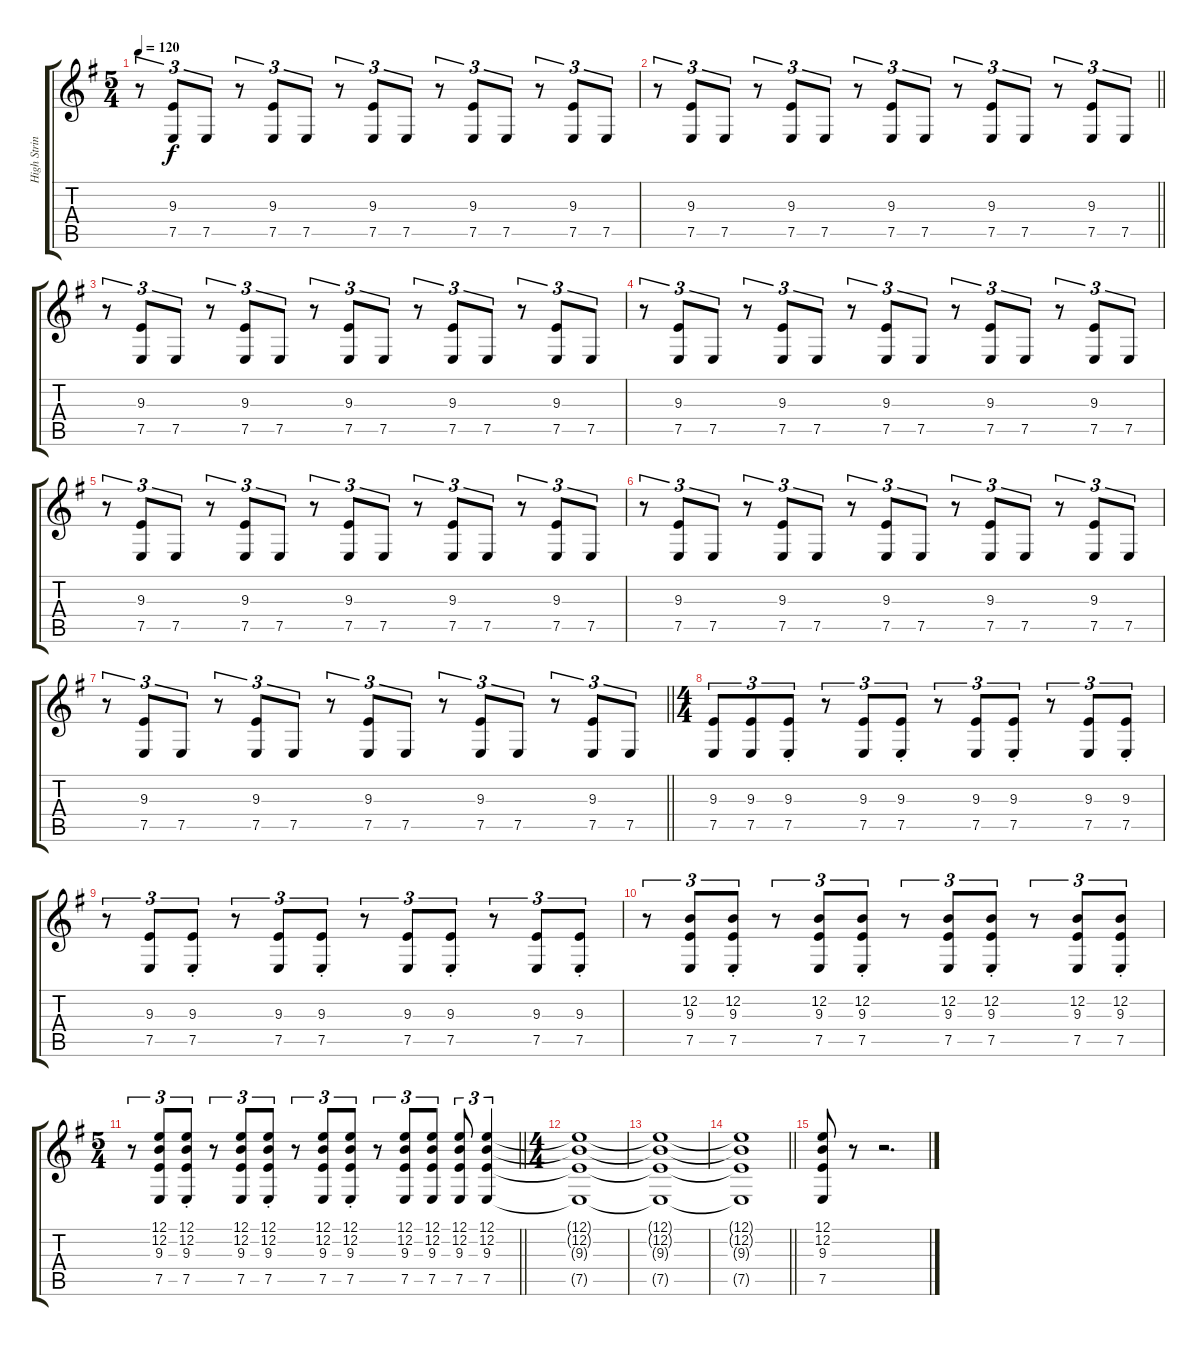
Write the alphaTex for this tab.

\track ("High Strings Standard" "High Strin") {instrument stringensemble1}
\staff {score tabs}
\tuning (E4 B3 G3 D3 A2 E2) {hide}
\ts (5 4)
\tempo 120
\clef g2
\ks eminor
r.8{tu (3 2) dy f} (9.3 7.5).8{tu (3 2)} 7.5.8{tu (3 2)} r.8{tu (3 2)} (9.3 7.5).8{tu (3 2)} 7.5.8{tu (3 2)} r.8{tu (3 2)} (9.3 7.5).8{tu (3 2)} 7.5.8{tu (3 2)} r.8{tu (3 2)} (9.3 7.5).8{tu (3 2)} 7.5.8{tu (3 2)} r.8{tu (3 2)} (9.3 7.5).8{tu (3 2)} 7.5.8{tu (3 2)} |
\barLineRight lightlight
r.8{tu (3 2)} (9.3 7.5).8{tu (3 2)} 7.5.8{tu (3 2)} r.8{tu (3 2)} (9.3 7.5).8{tu (3 2)} 7.5.8{tu (3 2)} r.8{tu (3 2)} (9.3 7.5).8{tu (3 2)} 7.5.8{tu (3 2)} r.8{tu (3 2)} (9.3 7.5).8{tu (3 2)} 7.5.8{tu (3 2)} r.8{tu (3 2)} (9.3 7.5).8{tu (3 2)} 7.5.8{tu (3 2)} |
r.8{tu (3 2)} (9.3 7.5).8{tu (3 2)} 7.5.8{tu (3 2)} r.8{tu (3 2)} (9.3 7.5).8{tu (3 2)} 7.5.8{tu (3 2)} r.8{tu (3 2)} (9.3 7.5).8{tu (3 2)} 7.5.8{tu (3 2)} r.8{tu (3 2)} (9.3 7.5).8{tu (3 2)} 7.5.8{tu (3 2)} r.8{tu (3 2)} (9.3 7.5).8{tu (3 2)} 7.5.8{tu (3 2)} |
r.8{tu (3 2)} (9.3 7.5).8{tu (3 2)} 7.5.8{tu (3 2)} r.8{tu (3 2)} (9.3 7.5).8{tu (3 2)} 7.5.8{tu (3 2)} r.8{tu (3 2)} (9.3 7.5).8{tu (3 2)} 7.5.8{tu (3 2)} r.8{tu (3 2)} (9.3 7.5).8{tu (3 2)} 7.5.8{tu (3 2)} r.8{tu (3 2)} (9.3 7.5).8{tu (3 2)} 7.5.8{tu (3 2)} |
r.8{tu (3 2)} (9.3 7.5).8{tu (3 2)} 7.5.8{tu (3 2)} r.8{tu (3 2)} (9.3 7.5).8{tu (3 2)} 7.5.8{tu (3 2)} r.8{tu (3 2)} (9.3 7.5).8{tu (3 2)} 7.5.8{tu (3 2)} r.8{tu (3 2)} (9.3 7.5).8{tu (3 2)} 7.5.8{tu (3 2)} r.8{tu (3 2)} (9.3 7.5).8{tu (3 2)} 7.5.8{tu (3 2)} |
r.8{tu (3 2)} (9.3 7.5).8{tu (3 2)} 7.5.8{tu (3 2)} r.8{tu (3 2)} (9.3 7.5).8{tu (3 2)} 7.5.8{tu (3 2)} r.8{tu (3 2)} (9.3 7.5).8{tu (3 2)} 7.5.8{tu (3 2)} r.8{tu (3 2)} (9.3 7.5).8{tu (3 2)} 7.5.8{tu (3 2)} r.8{tu (3 2)} (9.3 7.5).8{tu (3 2)} 7.5.8{tu (3 2)} |
\barLineRight lightlight
r.8{tu (3 2)} (9.3 7.5).8{tu (3 2)} 7.5.8{tu (3 2)} r.8{tu (3 2)} (9.3 7.5).8{tu (3 2)} 7.5.8{tu (3 2)} r.8{tu (3 2)} (9.3 7.5).8{tu (3 2)} 7.5.8{tu (3 2)} r.8{tu (3 2)} (9.3 7.5).8{tu (3 2)} 7.5.8{tu (3 2)} r.8{tu (3 2)} (9.3 7.5).8{tu (3 2)} 7.5.8{tu (3 2)} |
\ts (4 4)
(9.3 7.5).8{tu (3 2) balance 8} (9.3 7.5).8{tu (3 2)} (9.3{st} 7.5{st}).8{tu (3 2)} r.8{tu (3 2)} (9.3 7.5).8{tu (3 2)} (9.3{st} 7.5{st}).8{tu (3 2)} r.8{tu (3 2)} (9.3 7.5).8{tu (3 2)} (9.3{st} 7.5{st}).8{tu (3 2)} r.8{tu (3 2)} (9.3 7.5).8{tu (3 2)} (9.3{st} 7.5{st}).8{tu (3 2)} |
r.8{tu (3 2)} (9.3 7.5).8{tu (3 2)} (9.3{st} 7.5{st}).8{tu (3 2)} r.8{tu (3 2)} (9.3 7.5).8{tu (3 2)} (9.3{st} 7.5{st}).8{tu (3 2)} r.8{tu (3 2)} (9.3 7.5).8{tu (3 2)} (9.3{st} 7.5{st}).8{tu (3 2)} r.8{tu (3 2)} (9.3 7.5).8{tu (3 2)} (9.3{st} 7.5{st}).8{tu (3 2)} |
r.8{tu (3 2)} (12.2 9.3 7.5).8{tu (3 2)} (12.2{st} 9.3{st} 7.5{st}).8{tu (3 2)} r.8{tu (3 2)} (12.2 9.3 7.5).8{tu (3 2)} (12.2{st} 9.3{st} 7.5{st}).8{tu (3 2)} r.8{tu (3 2)} (12.2 9.3 7.5).8{tu (3 2)} (12.2{st} 9.3{st} 7.5{st}).8{tu (3 2)} r.8{tu (3 2)} (12.2 9.3 7.5).8{tu (3 2)} (12.2{st} 9.3{st} 7.5{st}).8{tu (3 2)} |
\ts (5 4)
\barLineRight lightlight
r.8{tu (3 2)} (12.1 12.2 9.3 7.5).8{tu (3 2)} (12.1{st} 12.2{st} 9.3{st} 7.5{st}).8{tu (3 2)} r.8{tu (3 2)} (12.1 12.2 9.3 7.5).8{tu (3 2)} (12.1{st} 12.2{st} 9.3{st} 7.5{st}).8{tu (3 2)} r.8{tu (3 2)} (12.1 12.2 9.3 7.5).8{tu (3 2)} (12.1{st} 12.2{st} 9.3{st} 7.5{st}).8{tu (3 2)} r.8{tu (3 2)} (12.1 12.2 9.3 7.5).8{tu (3 2)} (12.1 12.2 9.3 7.5).8{tu (3 2)} (12.1 12.2 9.3 7.5).8{tu (3 2)} (12.1 12.2 9.3 7.5).4{tu (3 2)} |
\ts (4 4)
(12.1{t} 12.2{t} 9.3{t} 7.5{t}).1 |
(12.1{t} 12.2{t} 9.3{t} 7.5{t}).1 |
\barLineRight lightlight
(12.1{t} 12.2{t} 9.3{t} 7.5{t}).1 |
\section ("" "")
(12.1 12.2 9.3 7.5).8 r.8 r.2{d}
